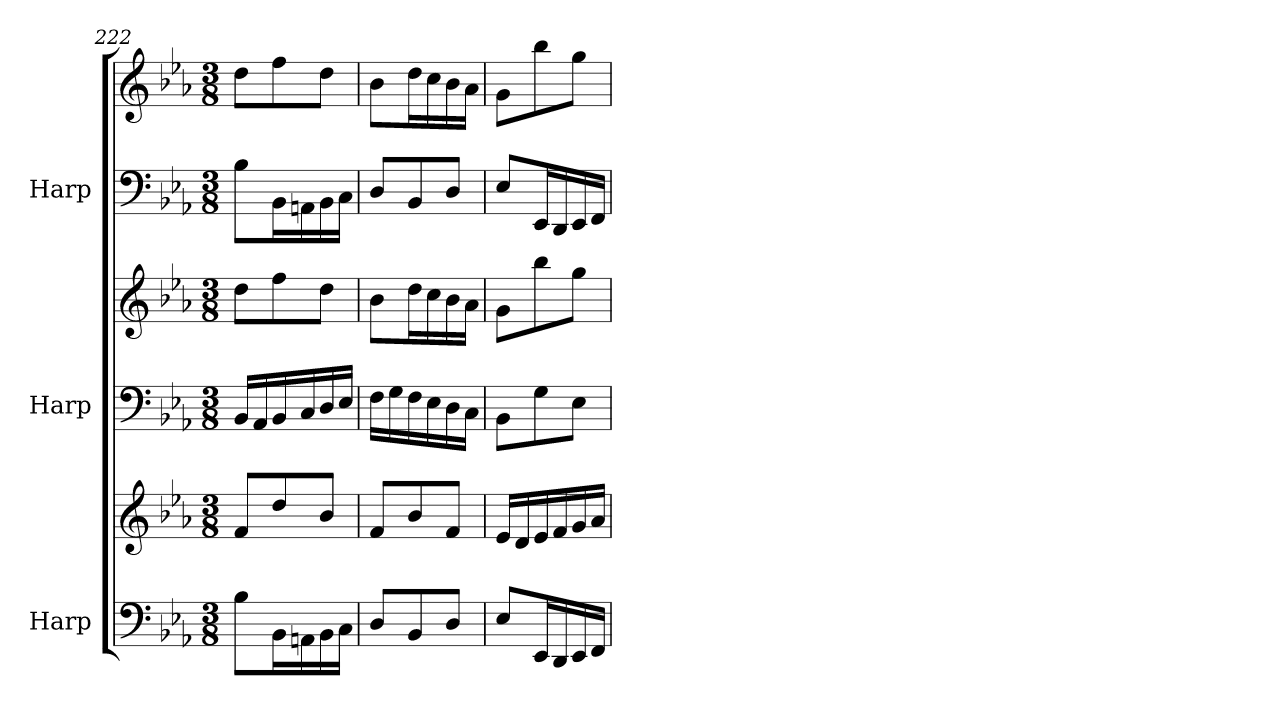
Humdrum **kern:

**kern	**kern	**kern	**kern	**kern	**kern
*part3	*part3	*part2	*part2	*part1	*part1
*staff6	*staff5	*staff4	*staff3	*staff2	*staff1
*I"Harp	*	*I"Harp	*	*I"Harp	*
*I'Hp	*	*I'Hp	*	*I'Hp	*
*clefF4	*clefG2	*clefF4	*clefG2	*clefF4	*clefG2
*k[b-e-a-]	*k[b-e-a-]	*k[b-e-a-]	*k[b-e-a-]	*k[b-e-a-]	*k[b-e-a-]
*M3/8	*M3/8	*M3/8	*M3/8	*M3/8	*M3/8
=222	=222	=222	=222	=222	=222
8B-\L	8f/L	16BB-/LL	8dd\L	8B-\L	8dd\L
.	.	16AA-/	.	.	.
16BB-\L	8dd/	16BB-/	8ff\	16BB-\L	8ff\
16AAn\	.	16C/	.	16AAn\	.
16BB-\	8b-/J	16D/	8dd\J	16BB-\	8dd\J
16C\JJ	.	16E-/JJ	.	16C\JJ	.
=223	=223	=223	=223	=223	=223
8D/L	8f/L	16F\LL	8b-\L	8D/L	8b-\L
.	.	16G\	.	.	.
8BB-/	8b-/	16F\	16dd\L	8BB-/	16dd\L
.	.	16E-\	16cc\	.	16cc\
8D/J	8f/J	16D\	16b-\	8D/J	16b-\
.	.	16C\JJ	16a-\JJ	.	16a-\JJ
=224	=224	=224	=224	=224	=224
8E-/L	16e-/LL	8BB-\L	8g\L	8E-/L	8g\L
.	16d/	.	.	.	.
16EE-/L	16e-/	8G\	8bb-\	16EE-/L	8bb-\
16DD/	16f/	.	.	16DD/	.
16EE-/	16g/	8E-\J	8gg\J	16EE-/	8gg\J
16FF/JJ	16a-/JJ	.	.	16FF/JJ	.
=	=	=	=	=	=
*-	*-	*-	*-	*-	*-
